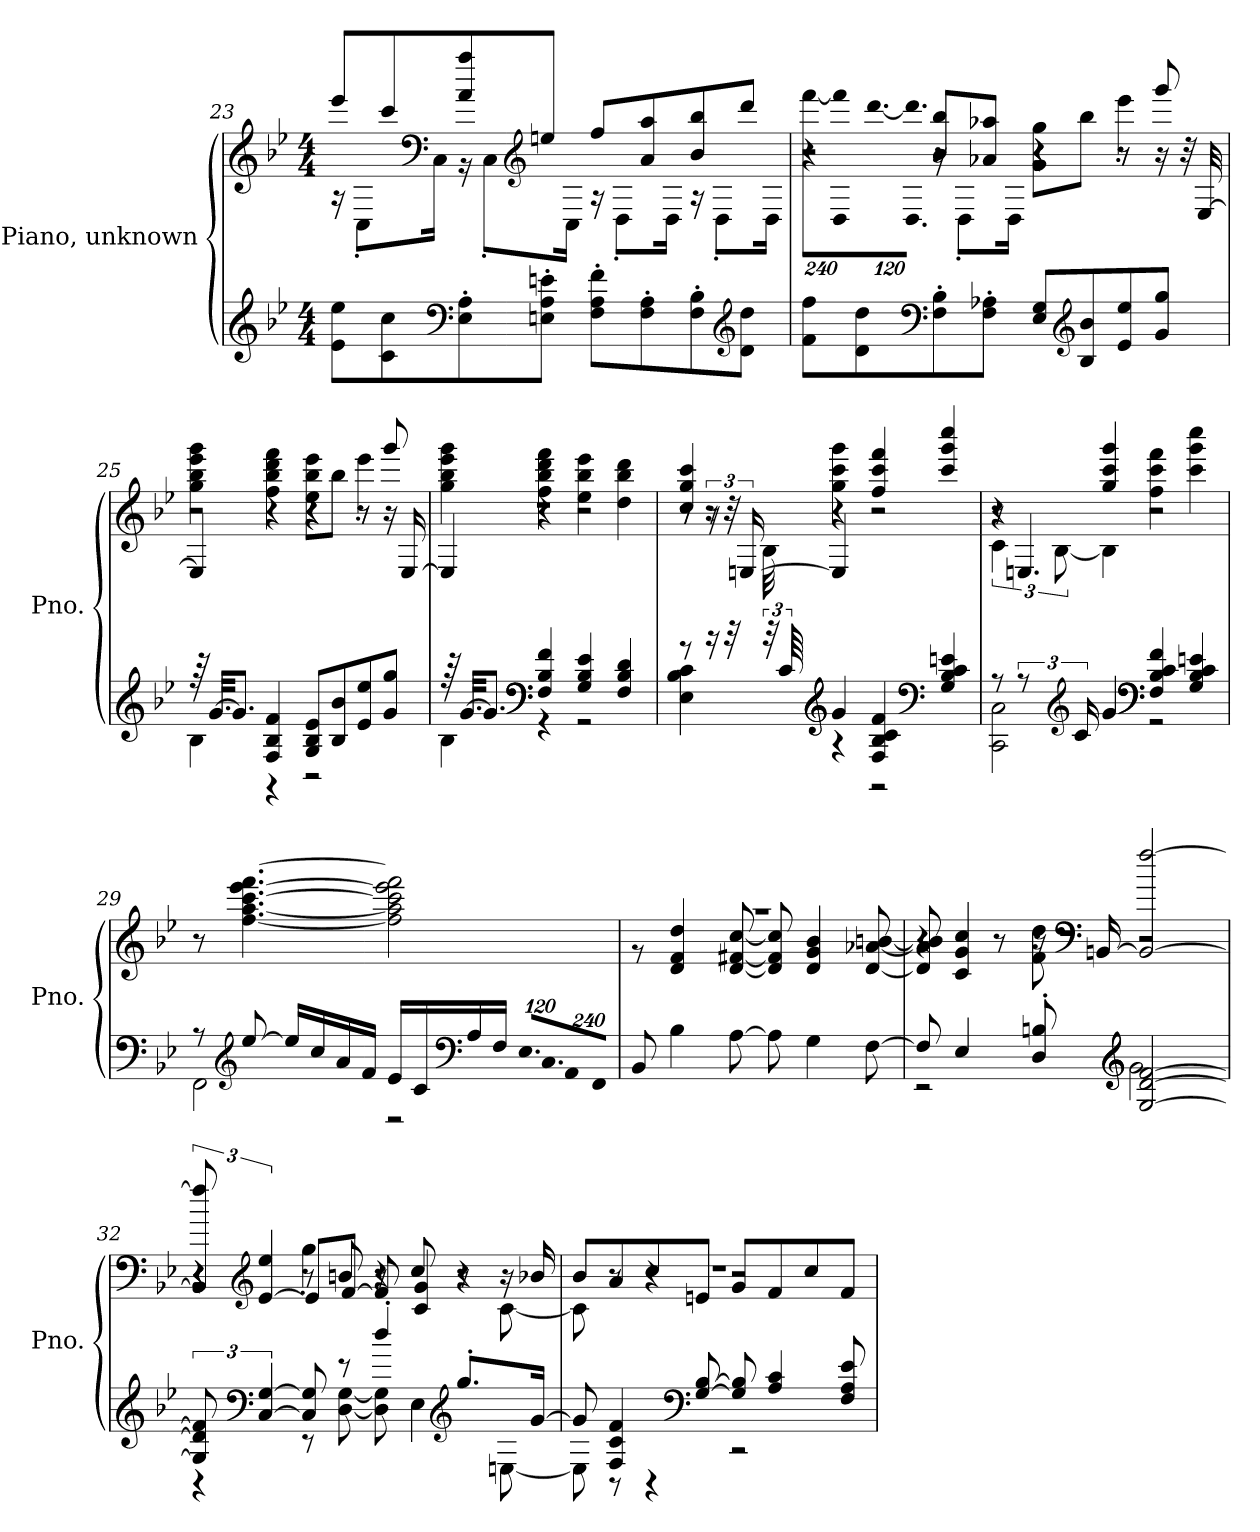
**kern	**kern
*part1	*part1
*staff2	*staff1
*I"Piano, unknown	*
*I'Pno.	*
!!LO:LB:g=z
*clefG2	*clefG2
*k[b-e-]	*k[b-e-]
*M4/4	*M4/4
=23	=23
*	*^
8e-\ 8ee-\L	8eee-/L	16r
.	.	8C'\L
8c\ 8cc\	8ccc/	.
*	*clefF4	*
.	.	16C\Jk
*clefF4	*	*
8E-\' 8A\'	8a/ 8aa/	16r
.	.	8C'\L
*	*clefG2	*
8En\' 8A\' 8en\'J	8een/J	.
.	.	16C\Jk
8F\' 8A\' 8f\'L	8ff/L	16r
.	.	8D'\L
8F\' 8A\'	8a/ 8aa/	.
.	.	16D\Jk
8F\' 8B-\'	8b-/ 8bb-/	16r
.	.	8D'\L
*clefG2	*	*
8d\ 8dd\J	8ddd/J	.
.	.	16D\Jk
=24	=24	=24
*	*	*Xbrackettup
!	!	!LO:N:vis=16
*	*	*^
8f\ 8ff\L	4r	[1920%137fff\LL	2r
!	!	!LO:N:vis=16	!
.	.	1920%137D\ 1920%137fff\]	.
8d\ 8dd\	.	.	.
!	!	!LO:N:vis=32.	!
.	.	[1920%103ddd\L	.
!	!	!LO:N:vis=32.	!
.	.	1920%103D\ 1920%103ddd\]JJJ	.
*clefF4	*	*	*
8F\' 8B-\'	8b-/ 8bb-/L	16r	.
.	.	8D'\L	.
8F\' 8A-X\'J	8a-X/ 8aa-X/J	.	.
.	.	16D\Jk	.
8E-/ 8G/L	4r	8g\ 8gg\L	4r
*clefG2	*	*	*
8B-/ 8b-/	.	8bb-\J	.
8e-/ 8ee-/	8r	4eee-'\	8r
8g/ 8gg/J	8ggg/	.	16r
.	.	.	32r
.	.	.	[32E-/
!!LO:LB:g=z	!!	!!
=25	=25	=25	=25
*^	*	*	*
64r	4B-\	2r	4gg\ 4bb-\ 4eee-\ 4ggg\	4E-/]
[32.g/KKL	.	.	.	.
8.g/J]	.	.	.	.
4F/ 4B-/ 4f/	4r	.	4ff\ 4bb-\ 4ddd\ 4fff\	4r
8G/ 8B-/ 8e-/L	2r	4r	8ee-\ 8bb-\ 8eee-\L	4r
8B-/ 8b-/	.	.	8bb-\J	.
8e-/ 8ee-/	.	8r	4eee-'\	8r
8g/ 8gg/J	.	8ggg/	.	16r
.	.	.	.	[16E-/
=26	=26	=26	=26	=26
64r	4B-\	1r	4gg\ 4bb-\ 4eee-\ 4ggg\	4E-/]
[32.g/KKL	.	.	.	.
8.g/J]	.	.	.	.
*clefF4	*	*	*	*
4F/ 4B-/ 4f/	4r	.	4ff\ 4bb-\ 4ddd\ 4fff\	4r
4G/ 4B-/ 4e-/	2r	.	4ee-\ 4bb-\ 4eee-\	2r
4F/ 4B-/ 4d/	.	.	4dd\ 4bb-\ 4ddd\	.
=27	=27	=27	=27	=27
8r	4E-\ 4B-\ 4c\	8r	8r	4cc/ 4gg/ 4ccc/
*	*	*brackettup	*	*
16r	.	12r	16r	.
32r	.	.	32r	.
.	.	[24En/	.	.
48r	.	.	32B-\	.
96c/	.	.	.	.
*clefG2	*	*	*	*
4g/	4r	4E/]	4gg\ 4ccc\ 4ggg\	4r
4F/ 4B-/ 4c/ 4f/	2r	4ff/ 4ccc/ 4fff/	2r	2r
*clefF4	*	*	*	*
4G/ 4B-/ 4c/ 4en/	.	4ccc/ 4ggg/ 4cccc/	.	.
!!LO:PB:g=z	!!	!!
=28	=28	=28	=28	=28
8r	2CC\ 2C\	4r	6c\	8r
12r	.	.	.	4.En/
.	.	.	[12B-\	.
*clefG2	*	*	*	*
24c/	.	.	.	.
4g/	.	4gg/ 4ccc/ 4ggg/	4B-\]	.
*clefF4	*	*	*	*
4F/ 4B-/ 4c/ 4f/	2r	2r	4ff\ 4ccc\ 4fff\	2r
4G/ 4B-/ 4c/ 4en/	.	.	4ccc\ 4ggg\ 4cccc\	.
*	*	*v	*v	*v
=29	=29	=29
8r	2FF\	8r
*clefG2	*	*
[8ee-/	.	[4.ff\ [4.aa\ [4.ccc\ [4.eee-\ [4.fff\
16ee-/LL]	.	.
16cc/	.	.
16a/	.	.
16f/JJ	.	.
16e-/LL	2r	2ff\] 2aa\] 2ccc\] 2eee-\] 2fff\]
16c/	.	.
*clefF4	*	*
16A/	.	.
16F/JJ	.	.
*Xbrackettup	*	*
!LO:N:vis=32.	!	!
1920%103E-/LLL	.	.
!LO:N:vis=32.	!	!
1920%103C/J	.	.
!LO:N:vis=16	!	!
1920%137AA/	.	.
!LO:N:vis=16	!	!
1920%137FF/JJ	.	.
*v	*v	*
!!LO:LB:g=z
=30	=30
*	*^
8BB-/	1r	8r
4B-\	.	4d/ 4f/ 4dd/
[8A\	.	[8d/ [8f#X/ [8cc/
8A\]	.	8d/] 8f#/] 8cc/]
4G\	.	4d/ 4g/ 4b-/
[8F\	.	[8d/ [8a-X/ [8bn/
=31	=31	=31
*^	*	*^
8F/]	2r	1r	4r	8d/] 8a-/] 8b/]
4E-/	.	.	.	4c/ 4g/ 4cc/
.	.	.	8r	.
8D/' 8Bn/'	.	.	8f\ 8dd\	16r
*	*	*clefF4	*	*
.	.	.	.	[16BBn/
*clefG2	*	*	*	*
[2G/ [2d/ [2f/	2g\	.	2r	2BB/_ [2ff/
=32	=32	=32	=32	=32
*brackettup	*	*	*	*
12G/] 12d/] 12f/]	4r	4r	4r	12BB/] 12ff/]
*clefF4	*	*clefG2	*	*
[6C/ [6G/	.	.	.	[6e-/ 6ee-/
8C/] 8G/]	8r	8r	4gg'\	8e-/L]
8r	[8D\ [8G\	8bn/	.	[8f/J
4dd'/	8D\] 8G\]	8r	4r	8f/]
.	4E-\	8cc/	.	4c/ 4g/
*clefG2	*	*	*	*
8.gg'/L	.	4r	8r	.
.	[8En\	.	[8c\	16r
[16g/Jk	.	.	.	16b-X/
!!LO:LB:g=z	!!	!!
=33	=33	=33	=33	=33
8g/]	8E\]	1r	8c\]	8b-/L
4F/ 4c/ 4f/	8r	.	8r	8a/
.	4r	.	4r	8cc/
*clefF4	*	*	*	*
[8G/ [8B-/	.	.	.	8en/J
8G/] 8B-/]	2r	.	2r	8g/L
4A/ 4c/	.	.	.	8f/
.	.	.	.	8cc/
8F/ 8A/ 8e-/	.	.	.	8f/J
*v	*v	*	*	*
*	*v	*v	*v
=	=
*-	*-
